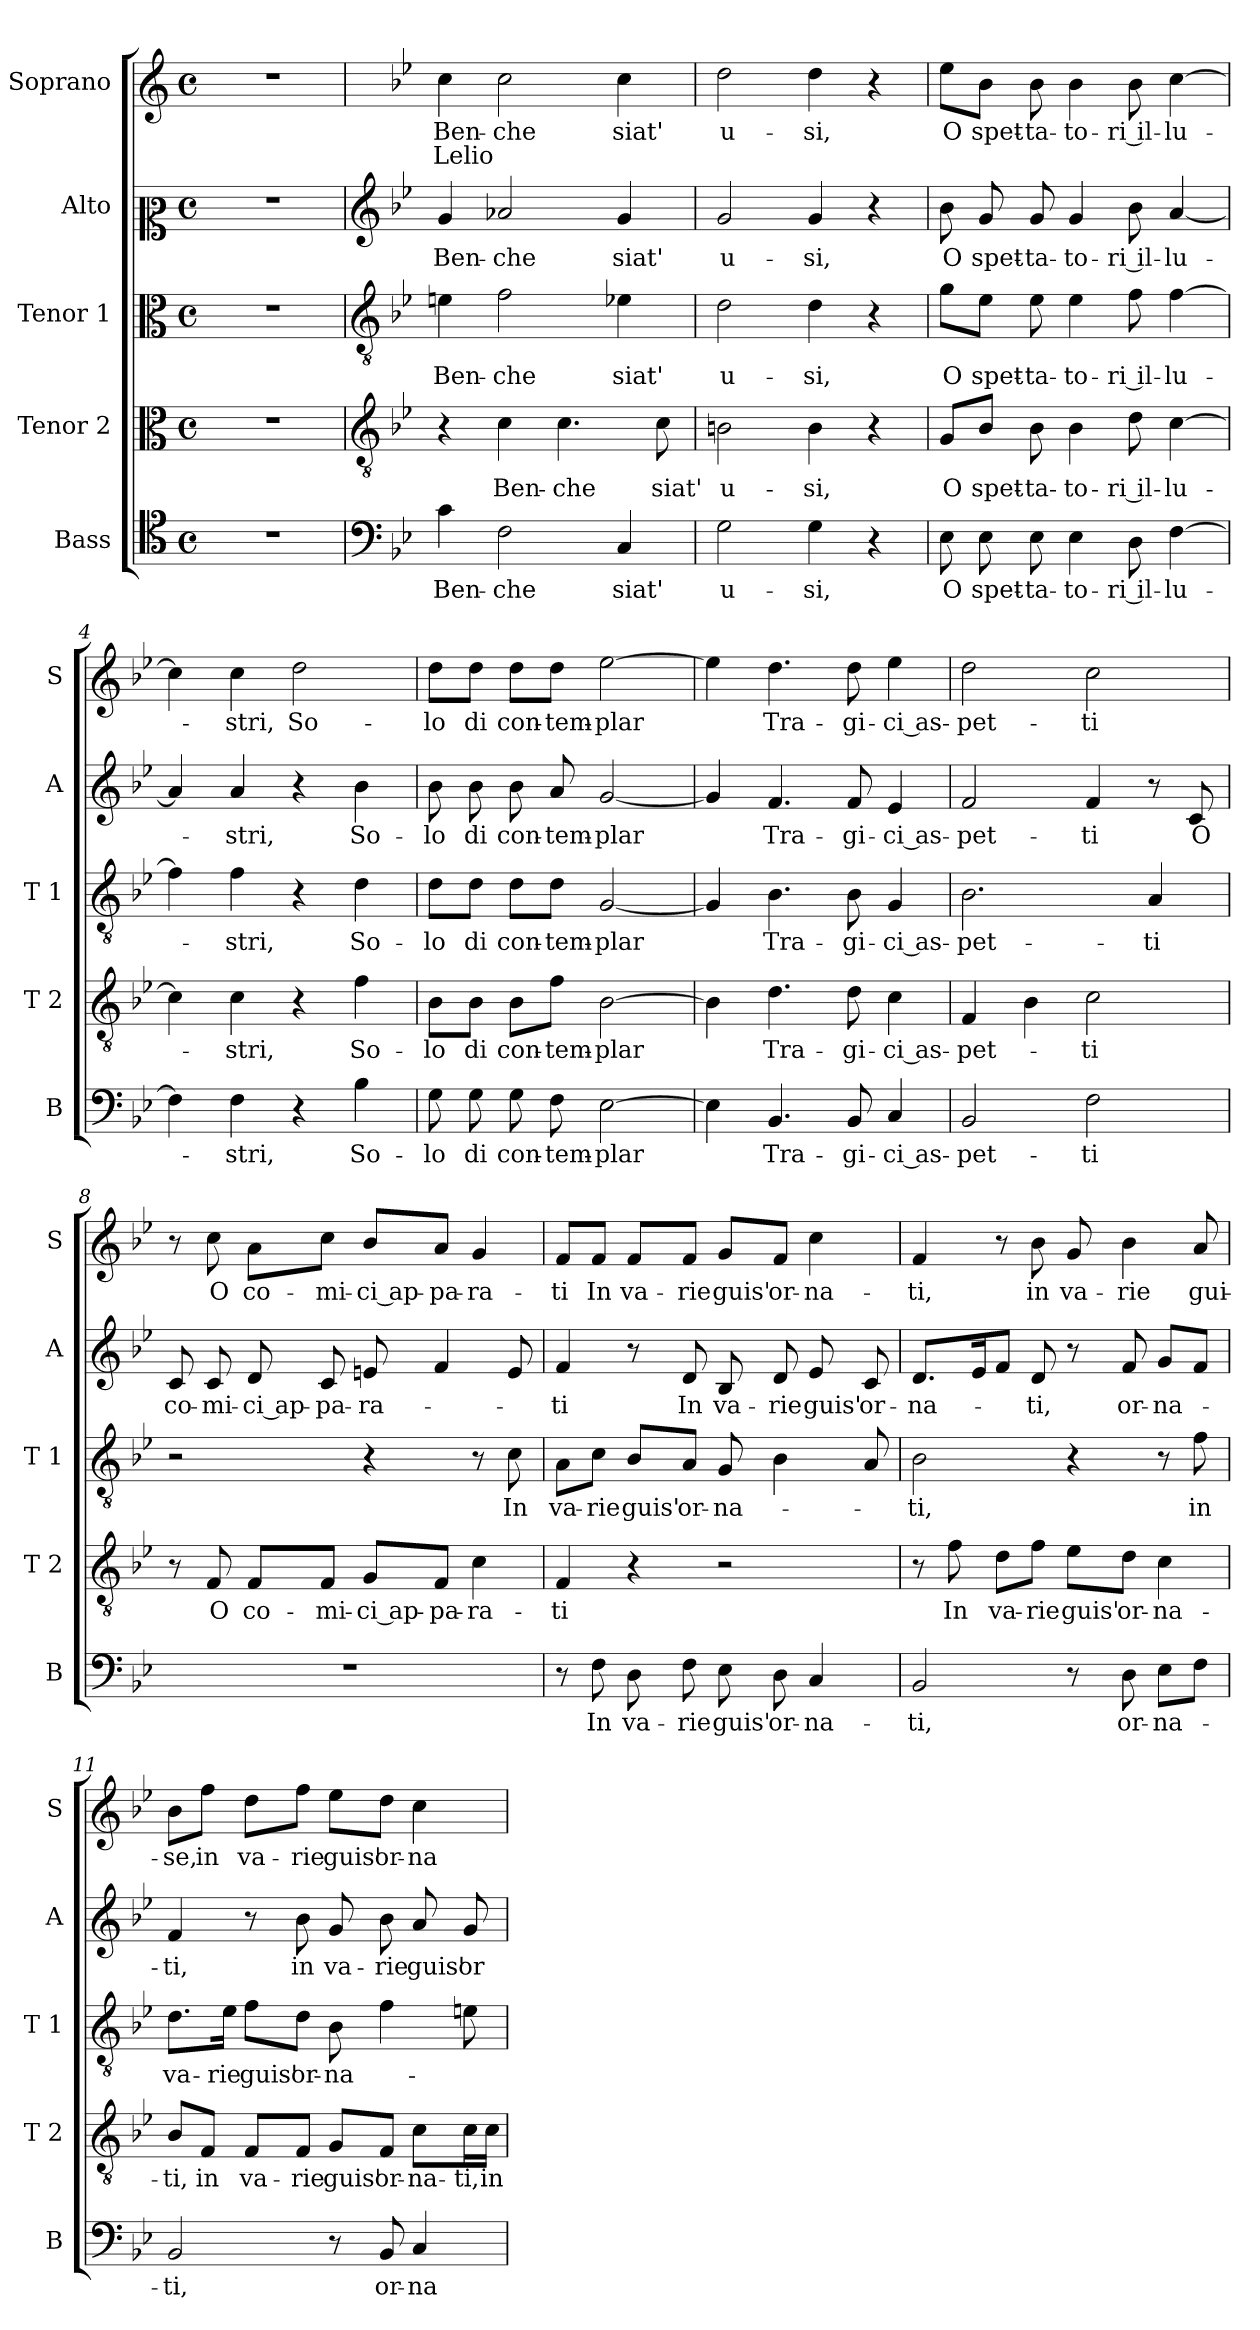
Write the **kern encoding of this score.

**kern	**text	**kern	**text	**kern	**text	**kern	**text	**kern	**text	**text
*part5	*part5	*part4	*part4	*part3	*part3	*part2	*part2	*part1	*part1	*part1
*staff5	*staff5	*staff4	*staff4	*staff3	*staff3	*staff2	*staff2	*staff1	*staff1	*staff1
*I"Bass	*	*I"Tenor 2	*	*I"Tenor 1	*	*I"Alto	*	*I"Soprano	*	*
*I'B	*	*I'T 2	*	*I'T 1	*	*I'A	*	*I'S	*	*
*clefC4	*	*clefC3	*	*clefC3	*	*clefC2	*	*clefG2	*	*
*k[]	*	*k[]	*	*k[]	*	*k[]	*	*k[]	*	*
*C:	*	*C:	*	*C:	*	*C:	*	*C:	*	*
*M4/4	*	*M4/4	*	*M4/4	*	*M4/4	*	*M4/4	*	*
*met(c)	*	*met(c)	*	*met(c)	*	*met(c)	*	*met(c)	*	*
=	=	=	=	=	=	=	=	=	=	=
1r	.	1r	.	1r	.	1r	.	1r	.	.
=1	=1	=1	=1	=1	=1	=1	=1	=1	=1	=1
*clefF4	*	*clefGv2	*	*clefGv2	*	*clefG2	*	*	*	*
*k[b-e-]	*	*k[b-e-]	*	*k[b-e-]	*	*k[b-e-]	*	*k[b-e-]	*	*
*B-:	*	*B-:	*	*B-:	*	*B-:	*	*B-:	*	*
!	!LO:LY:b	!	!	!	!LO:LY:b	!	!LO:LY:b	!	!LO:LY:b	!LO:LY:a
4c\	Ben-	4r	.	4en\	Ben-	4g/	Ben-	4cc\	Ben-	Lelio
!	!LO:LY:b	!	!LO:LY:b	!	!LO:LY:b	!	!LO:LY:b	!	!LO:LY:b	!
2F\	-che	4c\	Ben-	2f\	-che	2a-X/	-che	2cc\	-che	.
!	!	!	!LO:LY:b	!	!	!	!	!	!	!
.	.	4.c\	-che	.	.	.	.	.	.	.
!	!LO:LY:b	!	!	!	!LO:LY:b	!	!LO:LY:b	!	!LO:LY:b	!
4C/	siat'	.	.	4e-X\	siat'	4g/	siat'	4cc\	siat'	.
!	!	!	!LO:LY:b	!	!	!	!	!	!	!
.	.	8c\	siat'	.	.	.	.	.	.	.
=2	=2	=2	=2	=2	=2	=2	=2	=2	=2	=2
!	!LO:LY:b	!	!LO:LY:b	!	!LO:LY:b	!	!LO:LY:b	!	!LO:LY:b	!
2G\	u-	2Bn\	u-	2d\	u-	2g/	u-	2dd\	u-	.
!	!LO:LY:b	!	!LO:LY:b	!	!LO:LY:b	!	!LO:LY:b	!	!LO:LY:b	!
4G\	-si,	4B\	-si,	4d\	-si,	4g/	-si,	4dd\	-si,	.
4r	.	4r	.	4r	.	4r	.	4r	.	.
=3	=3	=3	=3	=3	=3	=3	=3	=3	=3	=3
!	!LO:LY:b	!	!LO:LY:b	!	!LO:LY:b	!	!LO:LY:b	!	!LO:LY:b	!
8E-\	O	8G/L	O	8g\L	O	8b-\	O	8ee-\L	O	.
!	!LO:LY:b	!	!LO:LY:b	!	!LO:LY:b	!	!LO:LY:b	!	!LO:LY:b	!
8E-\	spet-	8B-/J	spet-	8e-\J	spet-	8g/	spet-	8b-\J	spet-	.
!	!LO:LY:b	!	!LO:LY:b	!	!LO:LY:b	!	!LO:LY:b	!	!LO:LY:b	!
8E-\	-ta-	8B-\	-ta-	8e-\	-ta-	8g/	-ta-	8b-\	-ta-	.
!	!LO:LY:b	!	!LO:LY:b	!	!LO:LY:b	!	!LO:LY:b	!	!LO:LY:b	!
4E-\	-to-	4B-\	-to-	4e-\	-to-	4g/	-to-	4b-\	-to-	.
!	!LO:LY:b	!	!LO:LY:b	!	!LO:LY:b	!	!LO:LY:b	!	!LO:LY:b	!
8D\	-ri il-	8d\	-ri il-	8f\	-ri il-	8b-\	-ri il-	8b-\	-ri il-	.
!	!LO:LY:b	!	!LO:LY:b	!	!LO:LY:b	!	!LO:LY:b	!	!LO:LY:b	!
[4F\	-lu-	[4c\	-lu-	[4f\	-lu-	[4a/	-lu-	[4cc\	-lu-	.
=4	=4	=4	=4	=4	=4	=4	=4	=4	=4	=4
4F\]	.	4c\]	.	4f\]	.	4a/]	.	4cc\]	.	.
!	!LO:LY:b	!	!LO:LY:b	!	!LO:LY:b	!	!LO:LY:b	!	!LO:LY:b	!
4F\	-stri,	4c\	-stri,	4f\	-stri,	4a/	-stri,	4cc\	-stri,	.
!	!	!	!	!	!	!	!	!	!LO:LY:b	!
4r	.	4r	.	4r	.	4r	.	2dd\	So-	.
!	!LO:LY:b	!	!LO:LY:b	!	!LO:LY:b	!	!LO:LY:b	!	!	!
4B-\	So-	4f\	So-	4d\	So-	4b-\	So-	.	.	.
!!LO:LB:g=z
=5	=5	=5	=5	=5	=5	=5	=5	=5	=5	=5
!	!LO:LY:b	!	!LO:LY:b	!	!LO:LY:b	!	!LO:LY:b	!	!LO:LY:b	!
8G\	-lo	8B-\L	-lo	8d\L	-lo	8b-\	-lo	8dd\L	-lo	.
!	!LO:LY:b	!	!LO:LY:b	!	!LO:LY:b	!	!LO:LY:b	!	!LO:LY:b	!
8G\	di	8B-\J	di	8d\J	di	8b-\	di	8dd\J	di	.
!	!LO:LY:b	!	!LO:LY:b	!	!LO:LY:b	!	!LO:LY:b	!	!LO:LY:b	!
8G\	con-	8B-\L	con-	8d\L	con-	8b-\	con-	8dd\L	con-	.
!	!LO:LY:b	!	!LO:LY:b	!	!LO:LY:b	!	!LO:LY:b	!	!LO:LY:b	!
8F\	-tem-	8f\J	-tem-	8d\J	-tem-	8a/	-tem-	8dd\J	-tem-	.
!	!LO:LY:b	!	!LO:LY:b	!	!LO:LY:b	!	!LO:LY:b	!	!LO:LY:b	!
[2E-\	-plar	[2B-\	-plar	[2G/	-plar	[2g/	-plar	[2ee-\	-plar	.
=6	=6	=6	=6	=6	=6	=6	=6	=6	=6	=6
4E-\]	.	4B-\]	.	4G/]	.	4g/]	.	4ee-\]	.	.
!	!LO:LY:b	!	!LO:LY:b	!	!LO:LY:b	!	!LO:LY:b	!	!LO:LY:b	!
4.BB-/	Tra-	4.d\	Tra-	4.B-\	Tra-	4.f/	Tra-	4.dd\	Tra-	.
!	!LO:LY:b	!	!LO:LY:b	!	!LO:LY:b	!	!LO:LY:b	!	!LO:LY:b	!
8BB-/	-gi-	8d\	-gi-	8B-\	-gi-	8f/	-gi-	8dd\	-gi-	.
!	!LO:LY:b	!	!LO:LY:b	!	!LO:LY:b	!	!LO:LY:b	!	!LO:LY:b	!
4C/	-ci as-	4c\	-ci as-	4G/	-ci as-	4e-/	-ci as-	4ee-\	-ci as-	.
=7	=7	=7	=7	=7	=7	=7	=7	=7	=7	=7
!	!LO:LY:b	!	!LO:LY:b	!	!LO:LY:b	!	!LO:LY:b	!	!LO:LY:b	!
2BB-/	-pet-	4F/	-pet-	2.B-\	-pet-	2f/	-pet-	2dd\	-pet-	.
.	.	4B-\	.	.	.	.	.	.	.	.
!	!LO:LY:b	!	!LO:LY:b	!	!	!	!LO:LY:b	!	!LO:LY:b	!
2F\	-ti	2c\	-ti	.	.	4f/	-ti	2cc\	-ti	.
!	!	!	!	!	!LO:LY:b	!	!	!	!	!
.	.	.	.	4A/	-ti	8r	.	.	.	.
!	!	!	!	!	!	!	!LO:LY:b	!	!	!
.	.	.	.	.	.	8c/	O	.	.	.
=8	=8	=8	=8	=8	=8	=8	=8	=8	=8	=8
!	!	!	!	!	!	!	!LO:LY:b	!	!	!
1r	.	8r	.	2r	.	8c/	co-	8r	.	.
!	!	!	!LO:LY:b	!	!	!	!LO:LY:b	!	!LO:LY:b	!
.	.	8F/	O	.	.	8c/	-mi-	8cc\	O	.
!	!	!	!LO:LY:b	!	!	!	!LO:LY:b	!	!LO:LY:b	!
.	.	8F/L	co-	.	.	8d/	-ci ap-	8a\L	co-	.
!	!	!	!LO:LY:b	!	!	!	!LO:LY:b	!	!LO:LY:b	!
.	.	8F/J	-mi-	.	.	8c/	-pa-	8cc\J	-mi-	.
!	!	!	!LO:LY:b	!	!	!	!LO:LY:b	!	!LO:LY:b	!
.	.	8G/L	-ci ap-	4r	.	8en/	-ra-	8b-/L	-ci ap-	.
!	!	!	!LO:LY:b	!	!	!	!	!	!LO:LY:b	!
.	.	8F/J	-pa-	.	.	4f/	.	8a/J	-pa-	.
!	!	!	!LO:LY:b	!	!	!	!	!	!LO:LY:b	!
.	.	4c\	-ra-	8r	.	.	.	4g/	-ra-	.
!	!	!	!	!	!LO:LY:b	!	!	!	!	!
.	.	.	.	8c\	In	8e/	.	.	.	.
!!LO:PB:g=z
=9	=9	=9	=9	=9	=9	=9	=9	=9	=9	=9
!	!	!	!LO:LY:b	!	!LO:LY:b	!	!LO:LY:b	!	!LO:LY:b	!
8r	.	4F/	-ti	8A\L	va-	4f/	-ti	8f/L	-ti	.
!	!LO:LY:b	!	!	!	!LO:LY:b	!	!	!	!LO:LY:b	!
8F\	In	.	.	8c\J	-rie	.	.	8f/J	In	.
!	!LO:LY:b	!	!	!	!LO:LY:b	!	!	!	!LO:LY:b	!
8D\	va-	4r	.	8B-/L	guis'	8r	.	8f/L	va-	.
!	!LO:LY:b	!	!	!	!LO:LY:b	!	!LO:LY:b	!	!LO:LY:b	!
8F\	-rie	.	.	8A/J	or-	8d/	In	8f/J	-rie	.
!	!LO:LY:b	!	!	!	!LO:LY:b	!	!LO:LY:b	!	!LO:LY:b	!
8E-\	guis'	2r	.	8G/	-na-	8B-/	va-	8g/L	guis'	.
!	!LO:LY:b	!	!	!	!	!	!LO:LY:b	!	!LO:LY:b	!
8D\	or-	.	.	4B-\	.	8d/	-rie	8f/J	or-	.
!	!LO:LY:b	!	!	!	!	!	!LO:LY:b	!	!LO:LY:b	!
4C/	-na-	.	.	.	.	8e-/	guis'	4cc\	-na-	.
!	!	!	!	!	!	!	!LO:LY:b	!	!	!
.	.	.	.	8A/	.	8c/	or-	.	.	.
=10	=10	=10	=10	=10	=10	=10	=10	=10	=10	=10
!	!LO:LY:b	!	!	!	!LO:LY:b	!	!LO:LY:b	!	!LO:LY:b	!
2BB-/	-ti,	8r	.	2B-\	-ti,	8.d/L	-na-	4f/	-ti,	.
!	!	!	!LO:LY:b	!	!	!	!	!	!	!
.	.	8f\	In	.	.	.	.	.	.	.
.	.	.	.	.	.	16e-/k	.	.	.	.
!	!	!	!LO:LY:b	!	!	!	!	!	!	!
.	.	8d\L	va-	.	.	8f/J	.	8r	.	.
!	!	!	!LO:LY:b	!	!	!	!LO:LY:b	!	!LO:LY:b	!
.	.	8f\J	-rie	.	.	8d/	-ti,	8b-\	in	.
!	!	!	!LO:LY:b	!	!	!	!	!	!LO:LY:b	!
8r	.	8e-\L	guis'	4r	.	8r	.	8g/	va-	.
!	!LO:LY:b	!	!LO:LY:b	!	!	!	!LO:LY:b	!	!LO:LY:b	!
8D\	or-	8d\J	or-	.	.	8f/	or-	4b-\	-rie	.
!	!LO:LY:b	!	!LO:LY:b	!	!	!	!LO:LY:b	!	!	!
8E-\L	-na-	4c\	-na-	8r	.	8g/L	-na-	.	.	.
!	!	!	!	!	!LO:LY:b	!	!	!	!LO:LY:b	!
8F\J	.	.	.	8f\	in	8f/J	.	8a/	gui-	.
=11	=11	=11	=11	=11	=11	=11	=11	=11	=11	=11
!	!LO:LY:b	!	!LO:LY:b	!	!LO:LY:b	!	!LO:LY:b	!	!LO:LY:b	!
2BB-/	-ti,	8B-/L	-ti,	8.d\L	va-	4f/	-ti,	8b-\L	-se,	.
!	!	!	!LO:LY:b	!	!	!	!	!	!LO:LY:b	!
.	.	8F/J	in	.	.	.	.	8ff\J	in	.
!	!	!	!	!	!LO:LY:b	!	!	!	!	!
.	.	.	.	16e-\Jk	-rie	.	.	.	.	.
!	!	!	!LO:LY:b	!	!LO:LY:b	!	!	!	!LO:LY:b	!
.	.	8F/L	va-	8f\L	guis'	8r	.	8dd\L	va-	.
!	!	!	!LO:LY:b	!	!LO:LY:b	!	!LO:LY:b	!	!LO:LY:b	!
.	.	8F/J	-rie	8d\J	or-	8b-\	in	8ff\J	-rie	.
!	!	!	!LO:LY:b	!	!LO:LY:b	!	!LO:LY:b	!	!LO:LY:b	!
8r	.	8G/L	guis'	8B-\	-na-	8g/	va-	8ee-\L	guis'	.
!	!LO:LY:b	!	!LO:LY:b	!	!	!	!LO:LY:b	!	!LO:LY:b	!
8BB-/	or-	8F/J	or-	4f\	.	8b-\	-rie	8dd\J	or-	.
!	!LO:LY:b	!	!LO:LY:b	!	!	!	!LO:LY:b	!	!LO:LY:b	!
4C/	-na-	8c\L	-na-	.	.	8a/	guis'	4cc\	-na-	.
!	!	!	!LO:LY:b	!	!	!	!LO:LY:b	!	!	!
.	.	16c\L	-ti,	8en\	.	8g/	or-	.	.	.
!	!	!	!LO:LY:b	!	!	!	!	!	!	!
.	.	16c\JJ	in	.	.	.	.	.	.	.
=	=	=	=	=	=	=	=	=	=	=
*-	*-	*-	*-	*-	*-	*-	*-	*-	*-	*-
